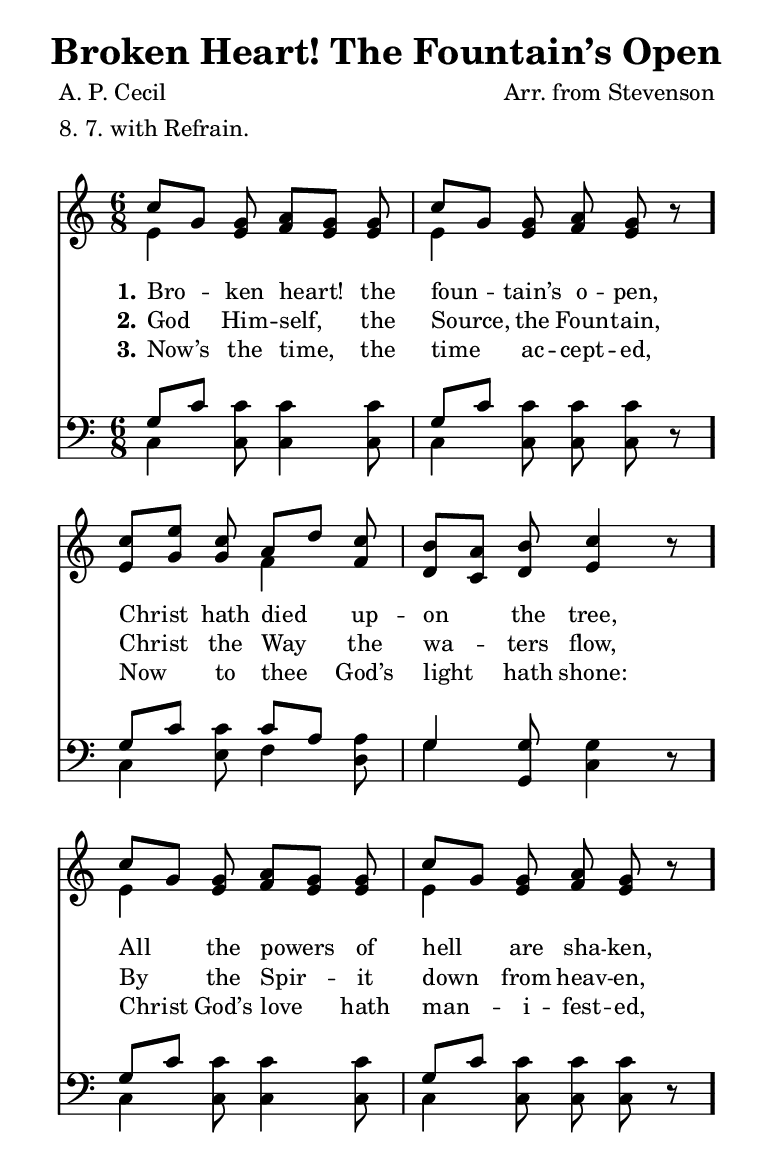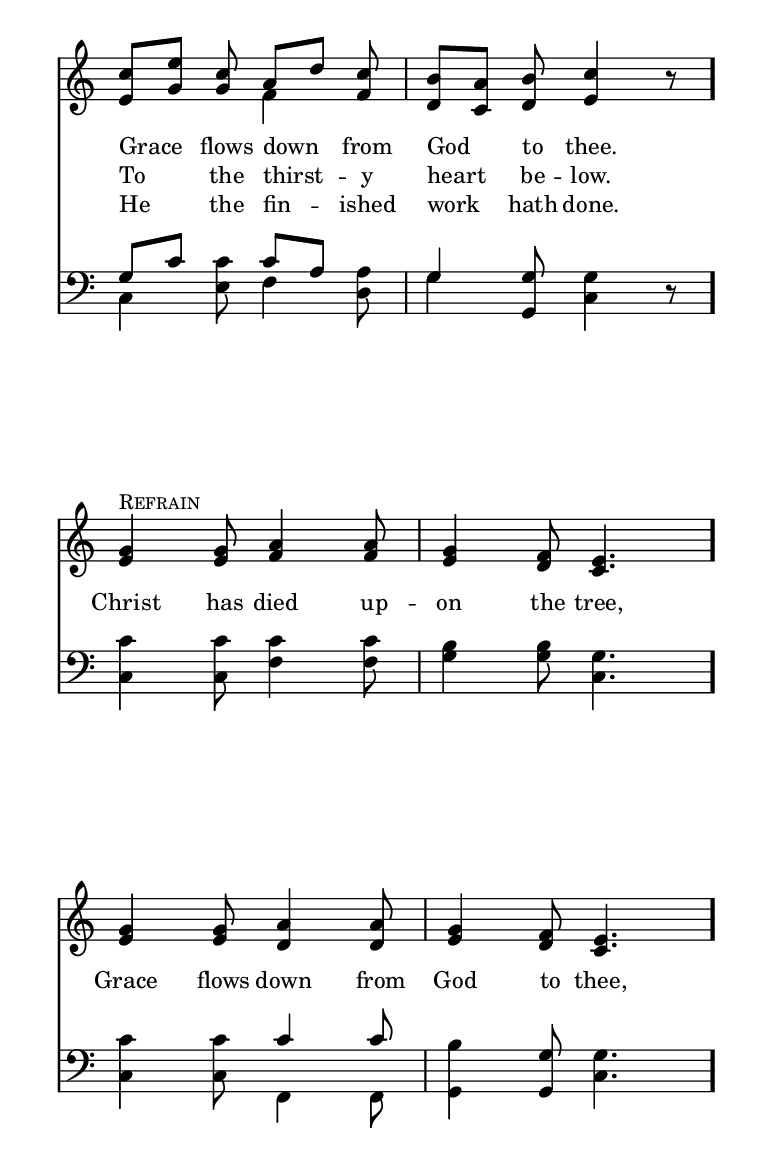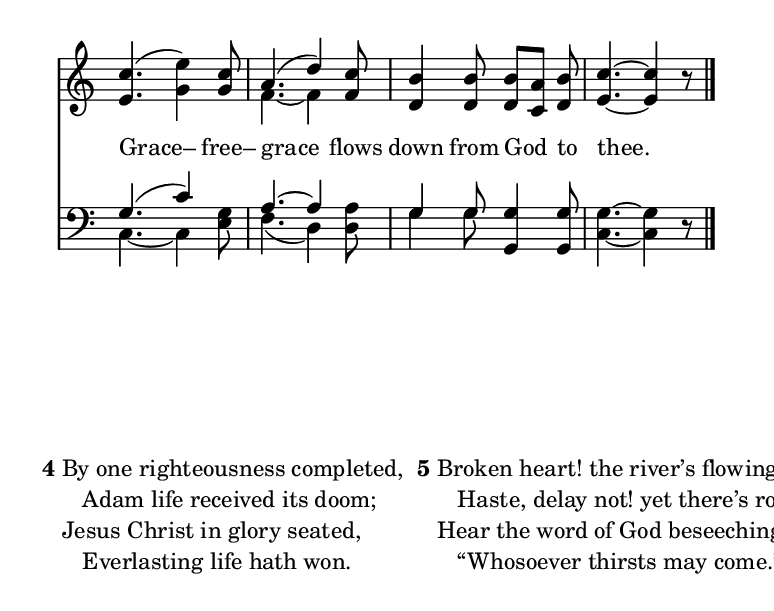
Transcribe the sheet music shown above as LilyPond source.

\include "common/global.ily"
\paper {
  \include "common/paper.ily"
}

\header{
  hymnnumber = "63"
  title = "Broken Heart! The Fountain’s Open"
  tunename = ""
  meter = "8. 7. with Refrain."
  poet = "A. P. Cecil"
  composer = "Arr. from Stevenson"
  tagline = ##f
}

% for fermata in MIDI
ta = { \tempo 4=76 }
tb = { \tempo 4=38 }

patternAA = { c8[ c8] c8 c8[ c8] c8 | c8[ c8] c8 c8 c8 c8 }
patternAB = { c8[ c8] c8 c4      c8 | c8[ c8] c8 c8 c8 c8 }
patternAC = { c4      c8 c8[ c8] c8 | c4      c8 c8 c8 c8 }
patternAD = { c4      c8 c4      c8 | c4      c8 c8 c8 c8 }

patternBA = { c8[ c8] c8 c8[ c8] c8 | c8[ c8] c8 c4    c8 }
patternBB = { c8[ c8] c8 c8[ c8] c8 | c4      c8 c4    c8 }
patternBC = { c8[ c8] c8 c4      c8 | c8[ c8] c8 c4    c8 }
patternBD = { c4      c8 c4      c8 | c4      c8 c4    c8 }

patternCA = { c4 c8 c4 c8 | c4 c8 c4. }

patternDA = { c4. c4 c8 | c4. c4 c8 | c4 c8 c8[ c8] c8 | c4. ~ c4 c8 }
patternDB = { c4. c4 c8 | c4. c4 c8 | c4 c8 c4      c8 | c4. ~ c4 c8 }

global = {
  \include "common/overrides.ily"
  \override Staff.TimeSignature.style = #'numbered
  \time 6/8
  \override Score.MetronomeMark.transparent = ##t % hide all fermata changes too
  \ta
  \key c \major
  \autoBeamOff
}

notesSoprano = {
\global
\relative c'' {

  \changePitch \patternAA { c g g a g g | c g g a g r }
  \changePitch \patternBA { c e c a d c | b a b c r }
  \changePitch \patternAA { c g g a g g | c g g a g r }
  \changePitch \patternBA { c e c a d c | b a b c r }

  << s^\markup { \small \caps "Refrain" }
  \changePitch \patternCA { g g a a | g f e } >>
  \changePitch \patternCA { g g a a | g f e }
  \changePitch \patternDA { c'( e) c | a( d) c | b b b a b | c c r }

  \bar "|."

}
}

notesAlto = {
\global
\relative e' {

  \changePitch \patternAC { e e f e e | e e f e r }
  \changePitch \patternBC { e g g f f | d c d e r }
  \changePitch \patternAC { e e f e e | e e f e r }
  \changePitch \patternBC { e g g f f | d c d e r }

  \changePitch \patternCA { e e f f | e d c }
  \changePitch \patternCA { e e d d | e d c }
  \changePitch \patternDA { e( g) g | f ~ f f | d d d c d | e e r }

}
}

notesTenor = {
\global
\relative a {

  \changePitch \patternAB { g c c c c | g c c c c r }
  \changePitch \patternBB { g c c c a a | g g g r }
  \changePitch \patternAB { g c c c c | g c c c c r }
  \changePitch \patternBB { g c c c a a | g g g r }

  \changePitch \patternCA { c c c c | b b g }
  \changePitch \patternCA { c c c c | b g g }
  \changePitch \patternDB { g( c) g | a ~ a a | g g g g | g g r }

}
}

notesBass = {
\global
\relative f {

  \changePitch \patternAD { c c c c | c c c c r }
  \changePitch \patternBD { c e f d | g g, c r }
  \changePitch \patternAD { c c c c | c c c c r }
  \changePitch \patternBD { c e f d | g g, c r }

  \changePitch \patternCA { c c f f | g g c, }
  \changePitch \patternCA { c c f, f | g g c }
  \changePitch \patternDB { c ~ c e | f( d) d | g g g, g | c c r }

}
}

Refrain = \lyricmode {

Christ has died up -- on the tree, \bar "."
Grace flows down from God to thee, \bar "." \break
Grace– free– grace flows down from God to thee. \bar "."

}

wordsA = \lyricmode {
\set stanza = "1."

Bro -- ken heart! the foun -- tain’s o -- pen, \bar "."
Christ hath died up -- on the tree, \bar "." \break
All the powers of hell are sha -- ken, \bar "."
Grace flows down from God to thee. \bar "." \break

}

wordsB = \lyricmode {
\set stanza = "2."

God Him -- self, the Source, the Foun -- tain,
Christ the Way the wa -- ters flow,
By the Spir -- it down from heav -- en,
To the thirst -- y heart be -- low.

\Refrain

}

wordsC = \lyricmode {
\set stanza = "3."

Now’s the time, the time ac -- cept -- ed,
Now to thee God’s light hath shone:
Christ God’s love hath man -- i -- fest -- ed,
He the fin -- ished work hath done.

}

wordsD = \markuplist {

\line { By one righteousness completed, }
\line { { \hspace #2 } Adam life received its doom; }
\line { Jesus Christ in glory seated, }
\line { { \hspace #2 } Everlasting life hath won. }

}

wordsE = \markuplist {

\line { Broken heart! the river’s flowing, }
\line { { \hspace #2 } Haste, delay not! yet there’s room; }
\line { Hear the word of God beseeching, }
\line { { \hspace #2 } “Whosoever thirsts may come.” }

}

\score {
  \context ChoirStaff <<
    \context Staff = upper <<
      \set Staff.autoBeaming = ##f
      \set ChoirStaff.systemStartDelimiter = #'SystemStartBar
      \set ChoirStaff.printPartCombineTexts = ##f
      \partcombine #'(2 . 9) \notesSoprano \notesAlto
      \context NullVoice = sopranos { \voiceOne << \notesSoprano >> }
      \context NullVoice = altos { \voiceTwo << \notesAlto >> }
      \context Lyrics = one   \lyricsto sopranos \wordsA
      \context Lyrics = two   \lyricsto sopranos \wordsB
      \context Lyrics = three \lyricsto sopranos \wordsC
    >>
    \context Staff = men <<
      \set Staff.autoBeaming = ##f
      \clef bass
      \set ChoirStaff.printPartCombineTexts = ##f
      \partcombine #'(2 . 9) \notesTenor \notesBass
      \context NullVoice = tenors { \voiceOne << \notesTenor >> }
      \context NullVoice = basses { \voiceTwo << \notesBass >> }
    >>
  >>
  \layout {
    \include "common/layout.ily"
  }
  \midi{
    \include "common/midi.ily"
  }
}

\noPageBreak

\markup { \fill-line {
  \hspace #0.1
  \line{ \bold 4 \column { \wordsD } }
  \hspace #0.1
  \line{ \bold 5 \column { \wordsE } }
  \hspace #0.1
} }

\version "2.19.49"  % necessary for upgrading to future LilyPond versions.

% vi:set et ts=2 sw=2 ai nocindent syntax=lilypond:
